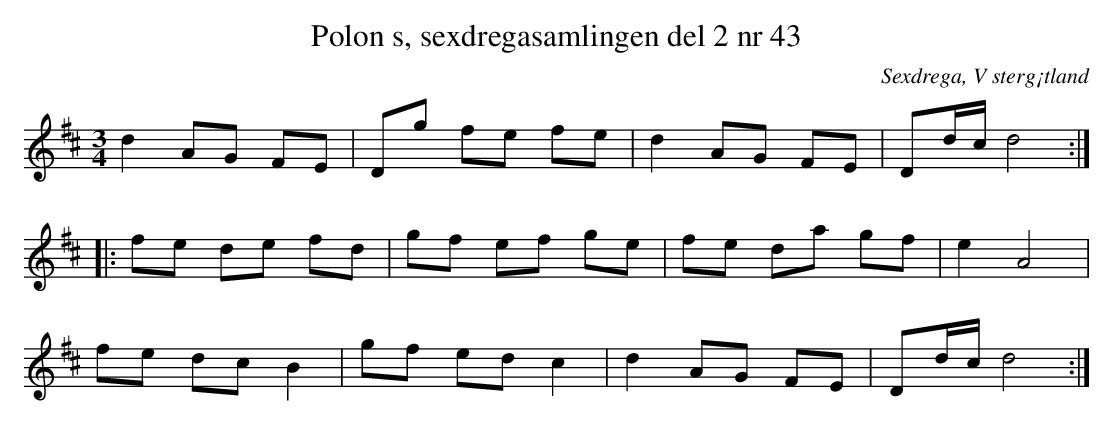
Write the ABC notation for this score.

X:1
T: Polon s, sexdregasamlingen del 2 nr 43
O: Sexdrega, V sterg¡tland
M: 3/4
L: 1/16
K: D
d4 A2G2 F2E2 | D2g2 f2e2 f2e2 | d4 A2G2 F2E2 | D2dc d8 ::
f2e2 d2e2 f2d2 | g2f2 e2f2 g2e2 | f2e2 d2a2 g2f2 | e4 A8 |
f2e2 d2c2 B4 | g2f2 e2d2 c4 | d4 A2G2 F2E2 | D2dc d8 :|
